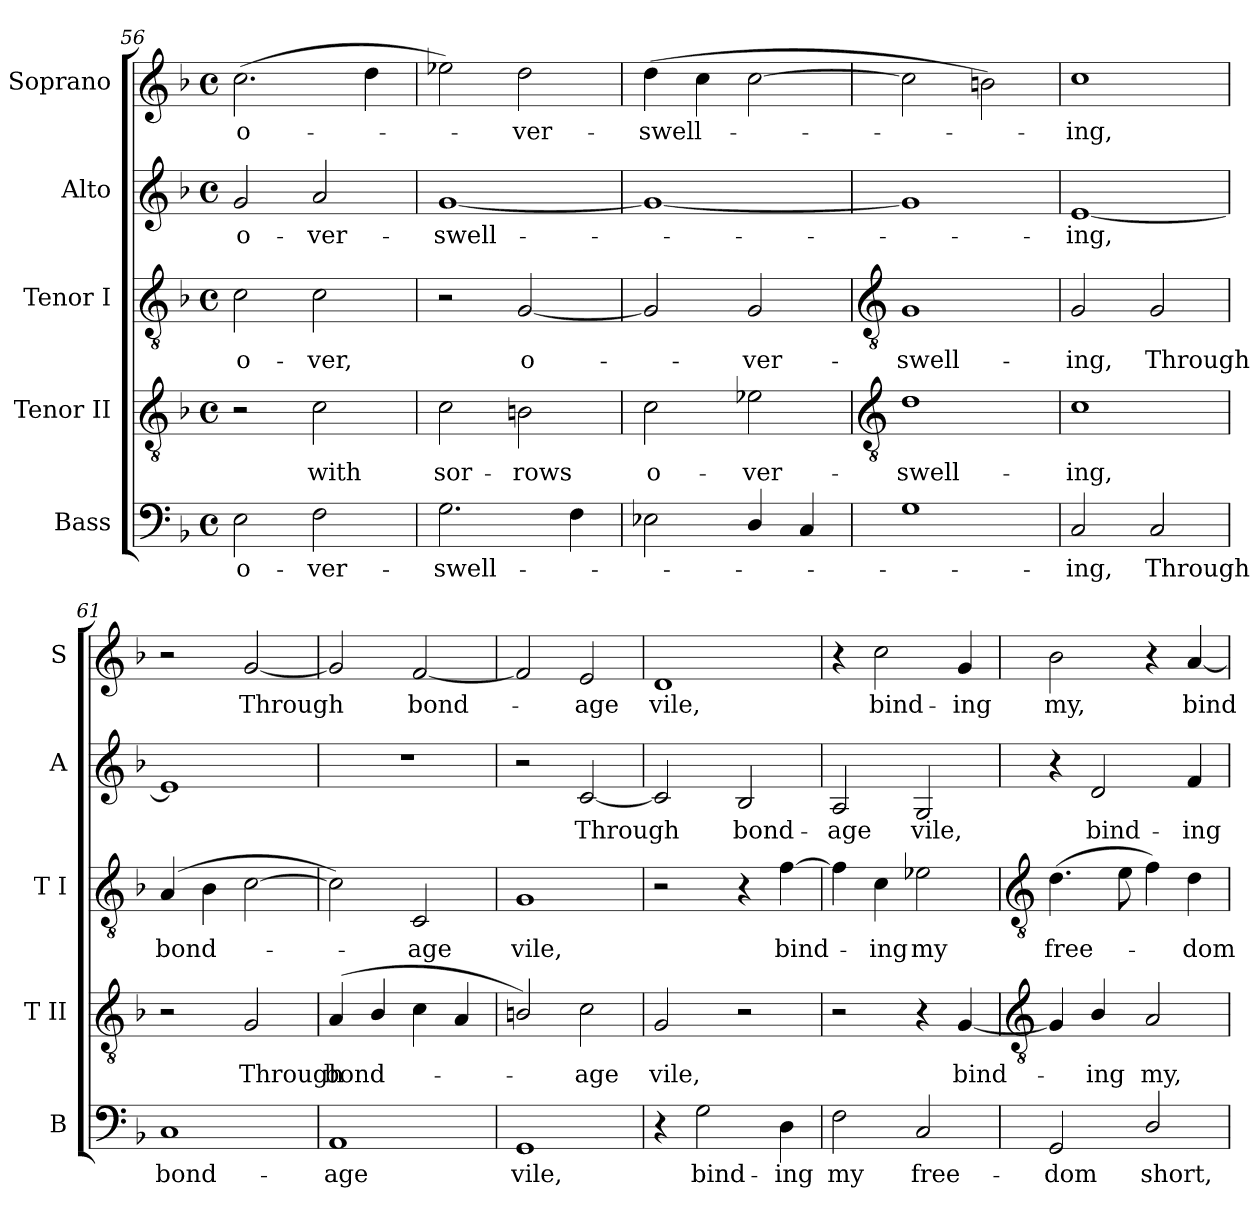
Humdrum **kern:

**kern	**text	**kern	**text	**kern	**text	**kern	**text	**kern	**text
*part5	*part5	*part4	*part4	*part3	*part3	*part2	*part2	*part1	*part1
*staff5	*staff5	*staff4	*staff4	*staff3	*staff3	*staff2	*staff2	*staff1	*staff1
*I"Bass	*	*I"Tenor II	*	*I"Tenor I	*	*I"Alto	*	*I"Soprano	*
*I'B	*	*I'T II	*	*I'T I	*	*I'A	*	*I'S	*
*clefF4	*	*clefGv2	*	*clefGv2	*	*clefG2	*	*clefG2	*
*k[b-]	*	*k[b-]	*	*k[b-]	*	*k[b-]	*	*k[b-]	*
*F:	*	*F:	*	*F:	*	*F:	*	*F:	*
*M4/4	*	*M4/4	*	*M4/4	*	*M4/4	*	*M4/4	*
*met(c)	*	*met(c)	*	*met(c)	*	*met(c)	*	*met(c)	*
=56	=56	=56	=56	=56	=56	=56	=56	=56	=56
!	!LO:LY:b	!	!	!	!LO:LY:b	!	!LO:LY:b	!	!LO:LY:b
2E	o-	2r	.	2c	o-	2g	o-	(>2.cc	o-
!	!LO:LY:b	!	!LO:LY:b	!	!LO:LY:b	!	!LO:LY:b	!	!
2F	-ver-	2c	with	2c	-ver,	2a	-ver-	.	.
.	.	.	.	.	.	.	.	4dd	.
=57	=57	=57	=57	=57	=57	=57	=57	=57	=57
!	!LO:LY:b	!	!LO:LY:b	!	!	!	!LO:LY:b	!	!
2.G	-swell-	2c	sor-	2r	.	[1g	-swell-	2ee-X)	.
!	!	!	!LO:LY:b	!	!LO:LY:b	!	!	!	!LO:LY:b
.	.	2Bn	-rows	[2G	o-	.	.	2dd	ver-
4F	.	.	.	.	.	.	.	.	.
=58	=58	=58	=58	=58	=58	=58	=58	=58	=58
!	!	!	!LO:LY:b	!	!	!	!	!	!LO:LY:b
2E-X	.	2c	o-	2G]	.	1g_	.	(>4dd	-swell-
.	.	.	.	.	.	.	.	4cc	.
!	!	!	!LO:LY:b	!	!LO:LY:b	!	!	!	!
4D/	.	2e-X	-ver-	2G	ver-	.	.	[2cc	.
4C	.	.	.	.	.	.	.	.	.
!!LO:LB:g=z
=59	=59	=59	=59	=59	=59	=59	=59	=59	=59
*	*	*clefGv2	*	*clefGv2	*	*	*	*	*
!	!	!	!LO:LY:b	!	!LO:LY:b	!	!	!	!
1G	.	1d	-swell-	1G	-swell-	1g]	.	2cc]	.
.	.	.	.	.	.	.	.	2bn)	.
=60	=60	=60	=60	=60	=60	=60	=60	=60	=60
!	!LO:LY:b	!	!LO:LY:b	!	!LO:LY:b	!	!LO:LY:b	!	!LO:LY:b
2C	ing,	1c	-ing,	2G	-ing,	[1e	ing,	1cc	ing,
!	!LO:LY:b	!	!	!	!LO:LY:b	!	!	!	!
2C	Through	.	.	2G	Through	.	.	.	.
=61	=61	=61	=61	=61	=61	=61	=61	=61	=61
!	!LO:LY:b	!	!	!	!LO:LY:b	!	!	!	!
1C	bond-	2r	.	(>4A	bond-	1e]	.	2r	.
.	.	.	.	4B-	.	.	.	.	.
!	!	!	!LO:LY:b	!	!	!	!	!	!LO:LY:b
.	.	2G	Through	[2c	.	.	.	[2g	Through
=62	=62	=62	=62	=62	=62	=62	=62	=62	=62
!	!LO:LY:b	!	!LO:LY:b	!	!	!	!	!	!
1AA	-age	(<4A	bond-	2c])	.	1r	.	2g]	.
.	.	4B-/	.	.	.	.	.	.	.
!	!	!	!	!	!LO:LY:b	!	!	!	!LO:LY:b
.	.	4c\	.	2C	age	.	.	[2f	bond-
.	.	4A	.	.	.	.	.	.	.
=63	=63	=63	=63	=63	=63	=63	=63	=63	=63
!	!LO:LY:b	!	!	!	!LO:LY:b	!	!	!	!
1GG	vile,	2Bn/)	.	1G	vile,	2r	.	2f]	.
!	!	!	!LO:LY:b	!	!	!	!LO:LY:b	!	!LO:LY:b
.	.	2c	age	.	.	[2c	Through	2e	age
=64	=64	=64	=64	=64	=64	=64	=64	=64	=64
!	!	!	!LO:LY:b	!	!	!	!	!	!LO:LY:b
4r	.	2G	vile,	2r	.	2c]	.	1d	vile,
!	!LO:LY:b	!	!	!	!	!	!	!	!
2G	bind-	.	.	.	.	.	.	.	.
!	!	!	!	!	!	!	!LO:LY:b	!	!
.	.	2r	.	4r	.	2B-	bond-	.	.
!	!LO:LY:b	!	!	!	!LO:LY:b	!	!	!	!
4D	-ing	.	.	[4f	bind-	.	.	.	.
=65	=65	=65	=65	=65	=65	=65	=65	=65	=65
!	!LO:LY:b	!	!	!	!	!	!LO:LY:b	!	!
2F	my	2r	.	4f]	.	2A	-age	4r	.
!	!	!	!	!	!LO:LY:b	!	!	!	!LO:LY:b
.	.	.	.	4c	ing	.	.	2cc	bind-
!	!LO:LY:b	!	!	!	!LO:LY:b	!	!LO:LY:b	!	!
2C	free-	4r	.	2e-X	my	2G	vile,	.	.
!	!	!	!LO:LY:b	!	!	!	!	!	!LO:LY:b
.	.	[4G	bind-	.	.	.	.	4g	-ing
!!LO:LB:g=z
=66	=66	=66	=66	=66	=66	=66	=66	=66	=66
*	*	*clefGv2	*	*clefGv2	*	*	*	*	*
!	!LO:LY:b	!	!	!	!LO:LY:b	!	!	!	!LO:LY:b
2GG	-dom	4G]	.	(>4.d	free-	4r	.	2b-	my,
!	!	!	!LO:LY:b	!	!	!	!LO:LY:b	!	!
.	.	4B-/	ing	.	.	2d	bind-	.	.
.	.	.	.	8e	.	.	.	.	.
!	!LO:LY:b	!	!LO:LY:b	!	!	!	!	!	!
2D/	short,	2A	my,	4f)	.	.	.	4r	.
!	!	!	!	!	!LO:LY:b	!	!LO:LY:b	!	!LO:LY:b
.	.	.	.	4d	dom	4f	-ing	[4a	bind-
=	=	=	=	=	=	=	=	=	=
*-	*-	*-	*-	*-	*-	*-	*-	*-	*-
